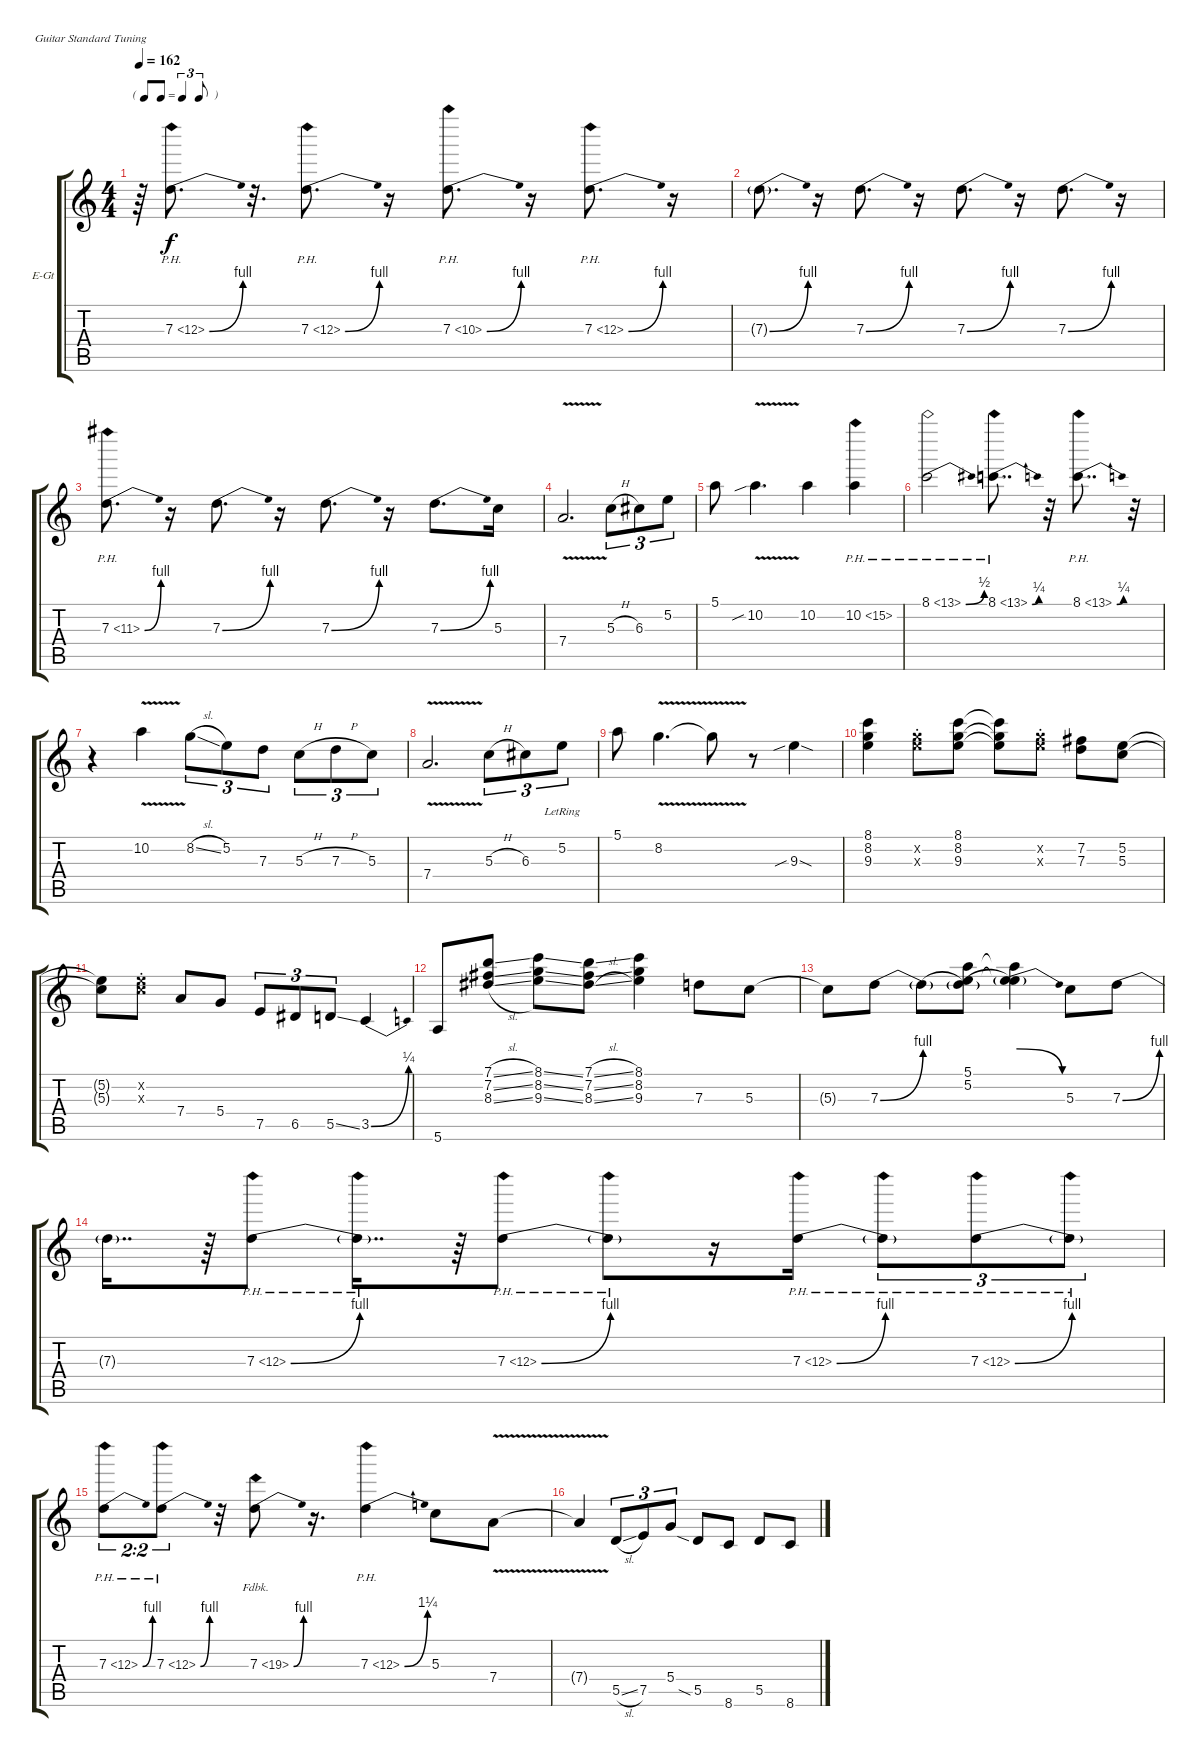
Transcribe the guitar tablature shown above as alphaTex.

\bracketExtendMode groupsimilarinstruments
\firstSystemTrackNameOrientation horizontal
\otherSystemsTrackNameOrientation horizontal
\track ("Solo Guitar" "E-Gt") {instrument overdrivenguitar}
\staff {score tabs}
\tuning (E4 B3 G3 D3 A2 E2)
\ts (4 4)
\tf triplet8th
\tempo 162
\clef g2
\ks c
r.64{dy f} 7.3{be (bend 22.2 0 55.199999999999996 4) ph 5}.8{d} r.32{d} 7.3{be (bend 22.2 0 55.199999999999996 4) ph 5}.8{d} r.16 7.3{be (bend 22.2 0 55.199999999999996 4) ph 3}.8{d} r.16 7.3{be (bend 22.2 0 55.199999999999996 4) ph 5}.8{d} r.16 |
7.3{be (bend 22.2 0 55.199999999999996 4) g}.8{d} r.16 7.3{be (bend 22.2 0 55.199999999999996 4)}.8{d} r.16 7.3{be (bend 22.2 0 55.199999999999996 4)}.8{d} r.16 7.3{be (bend 22.2 0 55.199999999999996 4)}.8{d} r.16 |
7.3{be (bend 22.2 0 55.199999999999996 4) ph 4}.8{d} r.16 7.3{be (bend 22.2 0 55.199999999999996 4)}.8{d} r.16 7.3{be (bend 22.2 0 55.199999999999996 4)}.8{d} r.16 7.3{be (bend 0 0 60 4)}.8{d} 5.3.16 |
7.4{v}.2{d} 5.3{h}.8{tu (3 2)} 6.3.8{tu (3 2)} 5.2.8{tu (3 2)} |
5.1.8 10.2{v sib}.4{d} 10.2.4 10.2{ph 5}.4 |
8.1{be (bend 13.2 0 28.799999999999997 2) ph 5}.2 8.1{be (bend 15.6 0 32.4 1) ph 5}.8{dd} r.32 8.1{be (bend 15.6 0 32.4 1) ph 5}.8{dd} r.32 |
r.4 10.2{v}.4 8.2{sl}.8{tu (3 2)} 5.2.8{tu (3 2)} 7.3.8{tu (3 2)} 5.3{h}.8{tu (3 2)} 7.3{h}.8{tu (3 2)} 5.3.8{tu (3 2)} |
7.4{v}.2{d} 5.3{h}.8{tu (3 2)} 6.3.8{tu (3 2)} 5.2{lr}.8{tu (3 2)} |
5.1.8 8.2{v}.4{d} 8.2{v t}.8 r.8 9.3{sib sod}.4 |
(8.1 8.2 9.3).4 (8.2{st x} 9.3{st x}).8 (8.1 8.2 9.3).8 (8.1{t} 8.2{t} 9.3{t}).8 (8.2{st x} 9.3{st x}).8 (7.2 7.3).8 (5.2 5.3).8 |
(5.2{t} 5.3{t}).8 (5.2{st x} 5.3{st x}).8 7.4.8 5.4.8 7.5.8{tu (3 2)} 6.5.8{tu (3 2)} 5.5{ss}.8{tu (3 2)} 3.5{be (bend 34.8 0 45 1)}.4 |
5.6.8 (7.1{sl} 7.2{sl} 8.3{sl}).8 (8.1{ss} 8.2{ss} 9.3{ss}).8 (7.1{sl} 7.2{sl} 8.3{sl}).8 (8.1 8.2 9.3).4 7.3.8 5.3.8 |
5.3{t}.8 7.3{be (bend 20.4 0 49.8 4)}.8 7.3{be (hold 0 0 60 0) t}.8 (7.3{be (hold 0 0 60 0) t} 5.2 5.1).8 (7.3{be (release 16.8 4 40.199999999999996 0) t} 5.2{t} 5.1{t}).4 5.3.8 7.3{be (bend 32.4 0 44.4 4)}.8 |
7.3{be (hold 0 0 60 0) t}.16{dd} r.64 7.3{be (bend 32.4 0 44.4 4) ph 5}.8 7.3{be (hold 0 0 60 0) ph 5 t}.16{dd} r.64 7.3{be (bend 3 0 25.2 4) ph 5}.8 7.3{be (hold 0 0 60 0) ph 5 t}.8 r.16 7.3{be (bend 5.3999999999999995 0 28.2 4) ph 5}.16 7.3{be (hold 0 0 60 0) ph 5 t}.8{tu (3 2)} 7.3{be (bend 5.3999999999999995 0 28.2 4) ph 5}.8{tu (3 2)} 7.3{be (hold 0 0 60 0) ph 5 t}.8{tu (3 2)} |
7.3{be (bend 20.4 0 37.199999999999996 4) ph 5}.8{tu (2 2)} 7.3{be (bend 20.4 0 37.199999999999996 4) ph 5}.8{tu (2 2)} r.32 7.3{be (bend 6 0 30 4) fh 12}.8 r.16{d} 7.3{be (bend 0 0 49.199999999999996 5) ph 5}.4 5.3.8 7.4{v}.8 |
7.4{v t}.4 5.5{sl}.8{tu (3 2)} 7.5.8{tu (3 2)} 5.4.8{tu (3 2)} 5.5{sia}.8 8.6.8 5.5.8 8.6.8
